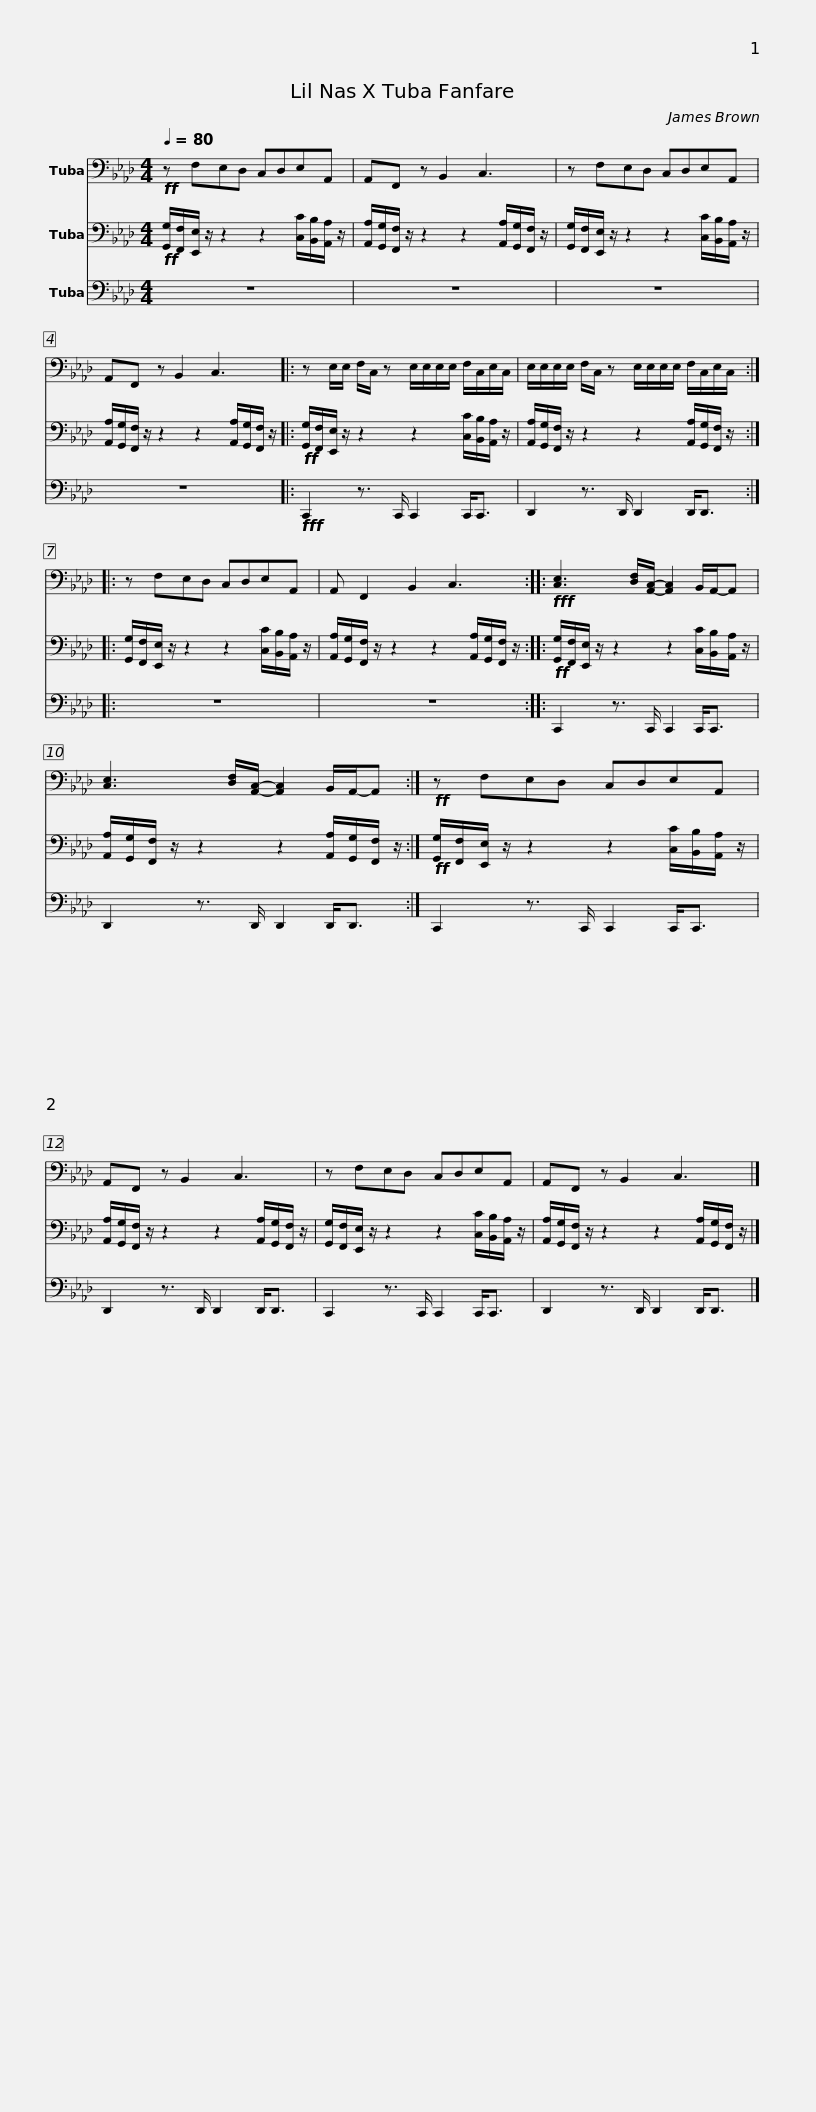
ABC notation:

X:1
%%score 1 2 3
L:1/8
Q:1/4=80
M:4/4
I:linebreak $
K:Ab
V:1 bass
V:2 bass
V:3 bass
V:1
!ff! z F,E,D, C,D,E,A,, | A,,F,, z B,,2 C,3 | z F,E,D, C,D,E,A,, |$ A,,F,, z B,,2 C,3 |: z E,/E,/ F,/C,/ z E,/E,/E,/E,/ F,/C,/E,/C,/ |$ %5
 E,/E,/E,/E,/ F,/C,/ z E,/E,/E,/E,/ F,/C,/E,/C,/ ::[K:Ab] z F,E,D, C,D,E,A,, |$ A,, F,,2 B,,2 C,3 ::!fff! [C,E,]3 [D,F,]/[A,,C,]/- [A,,C,]2 B,,/A,,/-A,, | [C,E,]3 [D,F,]/[A,,C,]/- [A,,C,]2 B,,/A,,/-A,, :|$ %10
!ff! z F,E,D, C,D,E,A,, | A,,F,, z B,,2 C,3 | z F,E,D, C,D,E,A,, |$ A,,F,, z B,,2 C,3 |] %14
V:2
!ff! [G,,G,]/[F,,F,]/[E,,E,]/ z/ z2 z2 [C,C]/[B,,B,]/[A,,A,]/ z/ | [A,,A,]/[G,,G,]/[F,,F,]/ z/ z2 z2 [A,,A,]/[G,,G,]/[F,,F,]/ z/ | [G,,G,]/[F,,F,]/[E,,E,]/ z/ z2 z2 [C,C]/[B,,B,]/[A,,A,]/ z/ |$ [A,,A,]/[G,,G,]/[F,,F,]/ z/ z2 z2 [A,,A,]/[G,,G,]/[F,,F,]/ z/ |:!ff! [G,,G,]/[F,,F,]/[E,,E,]/ z/ z2 z2 [C,C]/[B,,B,]/[A,,A,]/ z/ |$ %5
 [A,,A,]/[G,,G,]/[F,,F,]/ z/ z2 z2 [A,,A,]/[G,,G,]/[F,,F,]/ z/ ::[K:Ab] [G,,G,]/[F,,F,]/[E,,E,]/ z/ z2 z2 [C,C]/[B,,B,]/[A,,A,]/ z/ |$ [A,,A,]/[G,,G,]/[F,,F,]/ z/ z2 z2 [A,,A,]/[G,,G,]/[F,,F,]/ z/ ::!ff! [G,,G,]/[F,,F,]/[E,,E,]/ z/ z2 z2 [C,C]/[B,,B,]/[A,,A,]/ z/ | [A,,A,]/[G,,G,]/[F,,F,]/ z/ z2 z2 [A,,A,]/[G,,G,]/[F,,F,]/ z/ :|$ %10
!ff! [G,,G,]/[F,,F,]/[E,,E,]/ z/ z2 z2 [C,C]/[B,,B,]/[A,,A,]/ z/ | [A,,A,]/[G,,G,]/[F,,F,]/ z/ z2 z2 [A,,A,]/[G,,G,]/[F,,F,]/ z/ | [G,,G,]/[F,,F,]/[E,,E,]/ z/ z2 z2 [C,C]/[B,,B,]/[A,,A,]/ z/ |$ [A,,A,]/[G,,G,]/[F,,F,]/ z/ z2 z2 [A,,A,]/[G,,G,]/[F,,F,]/ z/ |] %14
V:3
 z8 | z8 | z8 |$ z8 |:!fff! C,,2 z3/2 C,,/ C,,2 C,,<C,, |$ %5
 D,,2 z3/2 D,,/ D,,2 D,,<D,, ::[K:Ab] z8 |$ z8 :: C,,2 z3/2 C,,/ C,,2 C,,<C,, | D,,2 z3/2 D,,/ D,,2 D,,<D,, :|$ %10
 C,,2 z3/2 C,,/ C,,2 C,,<C,, | D,,2 z3/2 D,,/ D,,2 D,,<D,, | C,,2 z3/2 C,,/ C,,2 C,,<C,, |$ D,,2 z3/2 D,,/ D,,2 D,,<D,, |] %14
